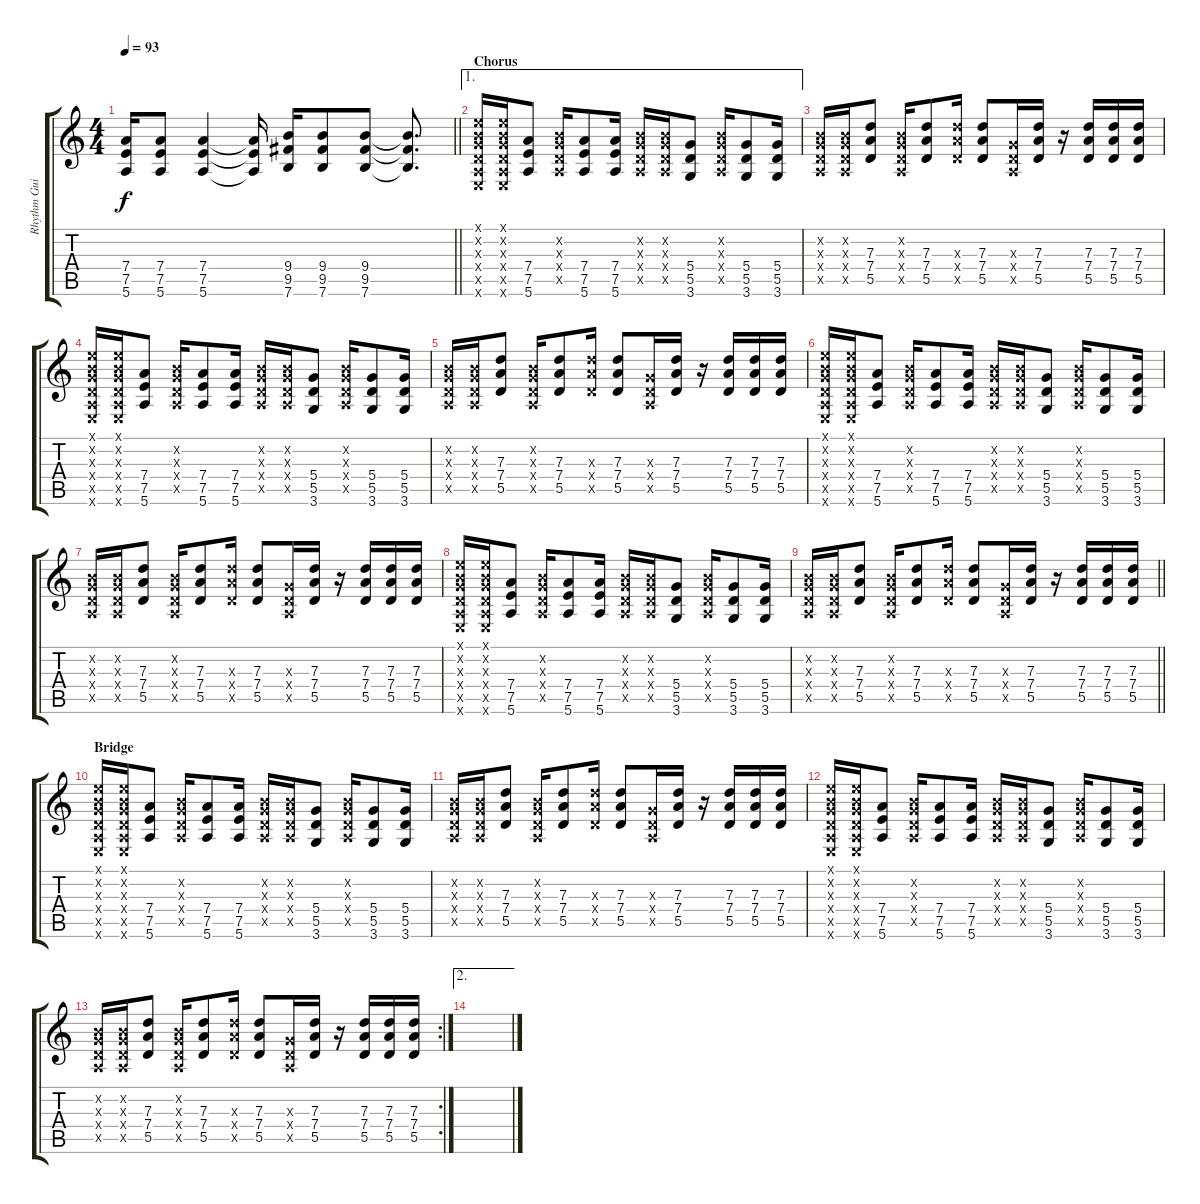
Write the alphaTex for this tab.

\track ("Rhythm Guitar" "Rhythm Gui") {instrument distortionguitar}
\staff {score tabs}
\tuning (E4 B3 G3 D3 A2 E2) {hide}
\ts (4 4)
\tempo 93
\clef g2
\barLineRight lightlight
\ks c
(7.4 7.5 5.6).16{dy f} (7.4 7.5 5.6).8 (7.4 7.5 5.6).4 (7.4{t} 7.5{t} 5.6{t}).16 (9.4 9.5 7.6).16 (9.4 9.5 7.6).8 (9.4 9.5 7.6).8 (9.4{t} 9.5{t} 7.6{t}).8{d} |
\ae 1
\section ("" "Chorus")
(0.1{x} 0.2{x} 0.3{x} 0.4{x} 0.5{x} 0.6{x}).16{volume 9} (0.1{x} 0.2{x} 0.3{x} 0.4{x} 0.5{x} 0.6{x}).16 (7.4 7.5 5.6).8 (0.2{x} 0.3{x} 0.4{x} 0.5{x}).16 (7.4 7.5 5.6).8 (7.4 7.5 5.6).16 (0.2{x} 0.3{x} 0.4{x} 0.5{x}).16 (0.2{x} 0.3{x} 0.4{x} 0.5{x}).16 (5.4 5.5 3.6).8 (0.2{x} 0.3{x} 0.4{x} 0.5{x}).16 (5.4 5.5 3.6).8 (5.4 5.5 3.6).16 |
(0.2{x} 0.3{x} 0.4{x} 0.5{x}).16 (0.2{x} 0.3{x} 0.4{x} 0.5{x}).16 (7.3 7.4 5.5).8 (0.2{x} 0.3{x} 0.4{x} 0.5{x}).16 (7.3 7.4 5.5).8 (7.3{x} 7.4{x} 5.5{x}).16 (7.3 7.4 5.5).8 (0.3{x} 0.4{x} 0.5{x}).16 (7.3 7.4 5.5).16 r.16 (7.3 7.4 5.5).16 (7.3 7.4 5.5).16 (7.3 7.4 5.5).16 |
(0.1{x} 0.2{x} 0.3{x} 0.4{x} 0.5{x} 0.6{x}).16 (0.1{x} 0.2{x} 0.3{x} 0.4{x} 0.5{x} 0.6{x}).16 (7.4 7.5 5.6).8 (0.2{x} 0.3{x} 0.4{x} 0.5{x}).16 (7.4 7.5 5.6).8 (7.4 7.5 5.6).16 (0.2{x} 0.3{x} 0.4{x} 0.5{x}).16 (0.2{x} 0.3{x} 0.4{x} 0.5{x}).16 (5.4 5.5 3.6).8 (0.2{x} 0.3{x} 0.4{x} 0.5{x}).16 (5.4 5.5 3.6).8 (5.4 5.5 3.6).16 |
(0.2{x} 0.3{x} 0.4{x} 0.5{x}).16 (0.2{x} 0.3{x} 0.4{x} 0.5{x}).16 (7.3 7.4 5.5).8 (0.2{x} 0.3{x} 0.4{x} 0.5{x}).16 (7.3 7.4 5.5).8 (7.3{x} 7.4{x} 5.5{x}).16 (7.3 7.4 5.5).8 (0.3{x} 0.4{x} 0.5{x}).16 (7.3 7.4 5.5).16 r.16 (7.3 7.4 5.5).16 (7.3 7.4 5.5).16 (7.3 7.4 5.5).16 |
(0.1{x} 0.2{x} 0.3{x} 0.4{x} 0.5{x} 0.6{x}).16 (0.1{x} 0.2{x} 0.3{x} 0.4{x} 0.5{x} 0.6{x}).16 (7.4 7.5 5.6).8 (0.2{x} 0.3{x} 0.4{x} 0.5{x}).16 (7.4 7.5 5.6).8 (7.4 7.5 5.6).16 (0.2{x} 0.3{x} 0.4{x} 0.5{x}).16 (0.2{x} 0.3{x} 0.4{x} 0.5{x}).16 (5.4 5.5 3.6).8 (0.2{x} 0.3{x} 0.4{x} 0.5{x}).16 (5.4 5.5 3.6).8 (5.4 5.5 3.6).16 |
(0.2{x} 0.3{x} 0.4{x} 0.5{x}).16 (0.2{x} 0.3{x} 0.4{x} 0.5{x}).16 (7.3 7.4 5.5).8 (0.2{x} 0.3{x} 0.4{x} 0.5{x}).16 (7.3 7.4 5.5).8 (7.3{x} 7.4{x} 5.5{x}).16 (7.3 7.4 5.5).8 (0.3{x} 0.4{x} 0.5{x}).16 (7.3 7.4 5.5).16 r.16 (7.3 7.4 5.5).16 (7.3 7.4 5.5).16 (7.3 7.4 5.5).16 |
(0.1{x} 0.2{x} 0.3{x} 0.4{x} 0.5{x} 0.6{x}).16 (0.1{x} 0.2{x} 0.3{x} 0.4{x} 0.5{x} 0.6{x}).16 (7.4 7.5 5.6).8 (0.2{x} 0.3{x} 0.4{x} 0.5{x}).16 (7.4 7.5 5.6).8 (7.4 7.5 5.6).16 (0.2{x} 0.3{x} 0.4{x} 0.5{x}).16 (0.2{x} 0.3{x} 0.4{x} 0.5{x}).16 (5.4 5.5 3.6).8 (0.2{x} 0.3{x} 0.4{x} 0.5{x}).16 (5.4 5.5 3.6).8 (5.4 5.5 3.6).16 |
\barLineRight lightlight
(0.2{x} 0.3{x} 0.4{x} 0.5{x}).16 (0.2{x} 0.3{x} 0.4{x} 0.5{x}).16 (7.3 7.4 5.5).8 (0.2{x} 0.3{x} 0.4{x} 0.5{x}).16 (7.3 7.4 5.5).8 (7.3{x} 7.4{x} 5.5{x}).16 (7.3 7.4 5.5).8 (0.3{x} 0.4{x} 0.5{x}).16 (7.3 7.4 5.5).16 r.16 (7.3 7.4 5.5).16 (7.3 7.4 5.5).16 (7.3 7.4 5.5).16 |
\section ("" "Bridge")
(0.1{x} 0.2{x} 0.3{x} 0.4{x} 0.5{x} 0.6{x}).16{volume 16} (0.1{x} 0.2{x} 0.3{x} 0.4{x} 0.5{x} 0.6{x}).16 (7.4 7.5 5.6).8 (0.2{x} 0.3{x} 0.4{x} 0.5{x}).16 (7.4 7.5 5.6).8 (7.4 7.5 5.6).16 (0.2{x} 0.3{x} 0.4{x} 0.5{x}).16 (0.2{x} 0.3{x} 0.4{x} 0.5{x}).16 (5.4 5.5 3.6).8 (0.2{x} 0.3{x} 0.4{x} 0.5{x}).16 (5.4 5.5 3.6).8 (5.4 5.5 3.6).16 |
(0.2{x} 0.3{x} 0.4{x} 0.5{x}).16 (0.2{x} 0.3{x} 0.4{x} 0.5{x}).16 (7.3 7.4 5.5).8 (0.2{x} 0.3{x} 0.4{x} 0.5{x}).16 (7.3 7.4 5.5).8 (7.3{x} 7.4{x} 5.5{x}).16 (7.3 7.4 5.5).8 (0.3{x} 0.4{x} 0.5{x}).16 (7.3 7.4 5.5).16 r.16 (7.3 7.4 5.5).16 (7.3 7.4 5.5).16 (7.3 7.4 5.5).16 |
(0.1{x} 0.2{x} 0.3{x} 0.4{x} 0.5{x} 0.6{x}).16 (0.1{x} 0.2{x} 0.3{x} 0.4{x} 0.5{x} 0.6{x}).16 (7.4 7.5 5.6).8 (0.2{x} 0.3{x} 0.4{x} 0.5{x}).16 (7.4 7.5 5.6).8 (7.4 7.5 5.6).16 (0.2{x} 0.3{x} 0.4{x} 0.5{x}).16 (0.2{x} 0.3{x} 0.4{x} 0.5{x}).16 (5.4 5.5 3.6).8 (0.2{x} 0.3{x} 0.4{x} 0.5{x}).16 (5.4 5.5 3.6).8 (5.4 5.5 3.6).16 |
\rc 2
(0.2{x} 0.3{x} 0.4{x} 0.5{x}).16 (0.2{x} 0.3{x} 0.4{x} 0.5{x}).16 (7.3 7.4 5.5).8 (0.2{x} 0.3{x} 0.4{x} 0.5{x}).16 (7.3 7.4 5.5).8 (7.3{x} 7.4{x} 5.5{x}).16 (7.3 7.4 5.5).8 (0.3{x} 0.4{x} 0.5{x}).16 (7.3 7.4 5.5).16 r.16 (7.3 7.4 5.5).16 (7.3 7.4 5.5).16 (7.3 7.4 5.5).16 |
\ae 2
